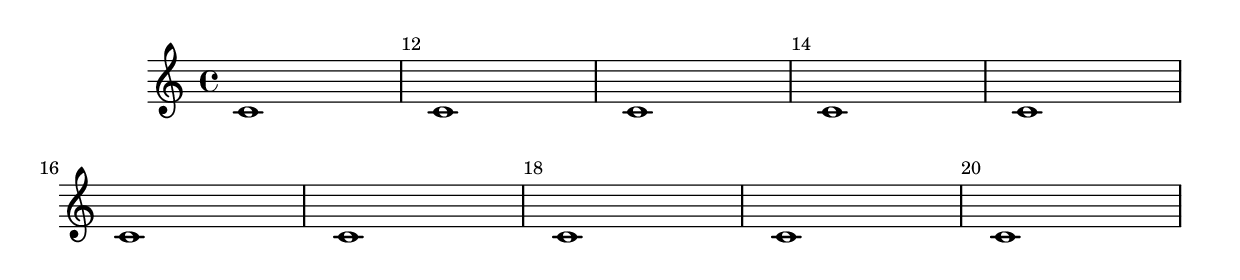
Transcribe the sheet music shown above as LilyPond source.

%% DO NOT EDIT this file manually; it is automatically
%% generated from LSR http://lsr.dsi.unimi.it
%% Make any changes in LSR itself, or in Documentation/snippets/new/ ,
%% and then run scripts/auxiliar/makelsr.py
%%
%% This file is in the public domain.
\version "2.14.2"

\header {
  lsrtags = "rhythms"

  texidoc = "
Bar numbers can be printed at regular intervals by setting the property
@code{barNumberVisibility}. Here the bar numbers are printed every two
measures except at the end of the line.

"
  doctitle = "Printing bar numbers at regular intervals"
} % begin verbatim


\relative c' {
  \override Score.BarNumber #'break-visibility = #end-of-line-invisible
  \set Score.currentBarNumber = #11
  % Permit first bar number to be printed
  \bar ""
  % Print a bar number every second measure
  \set Score.barNumberVisibility = #(every-nth-bar-number-visible 2)
  c1 | c | c | c | c
  \break
  c1 | c | c | c | c
}
